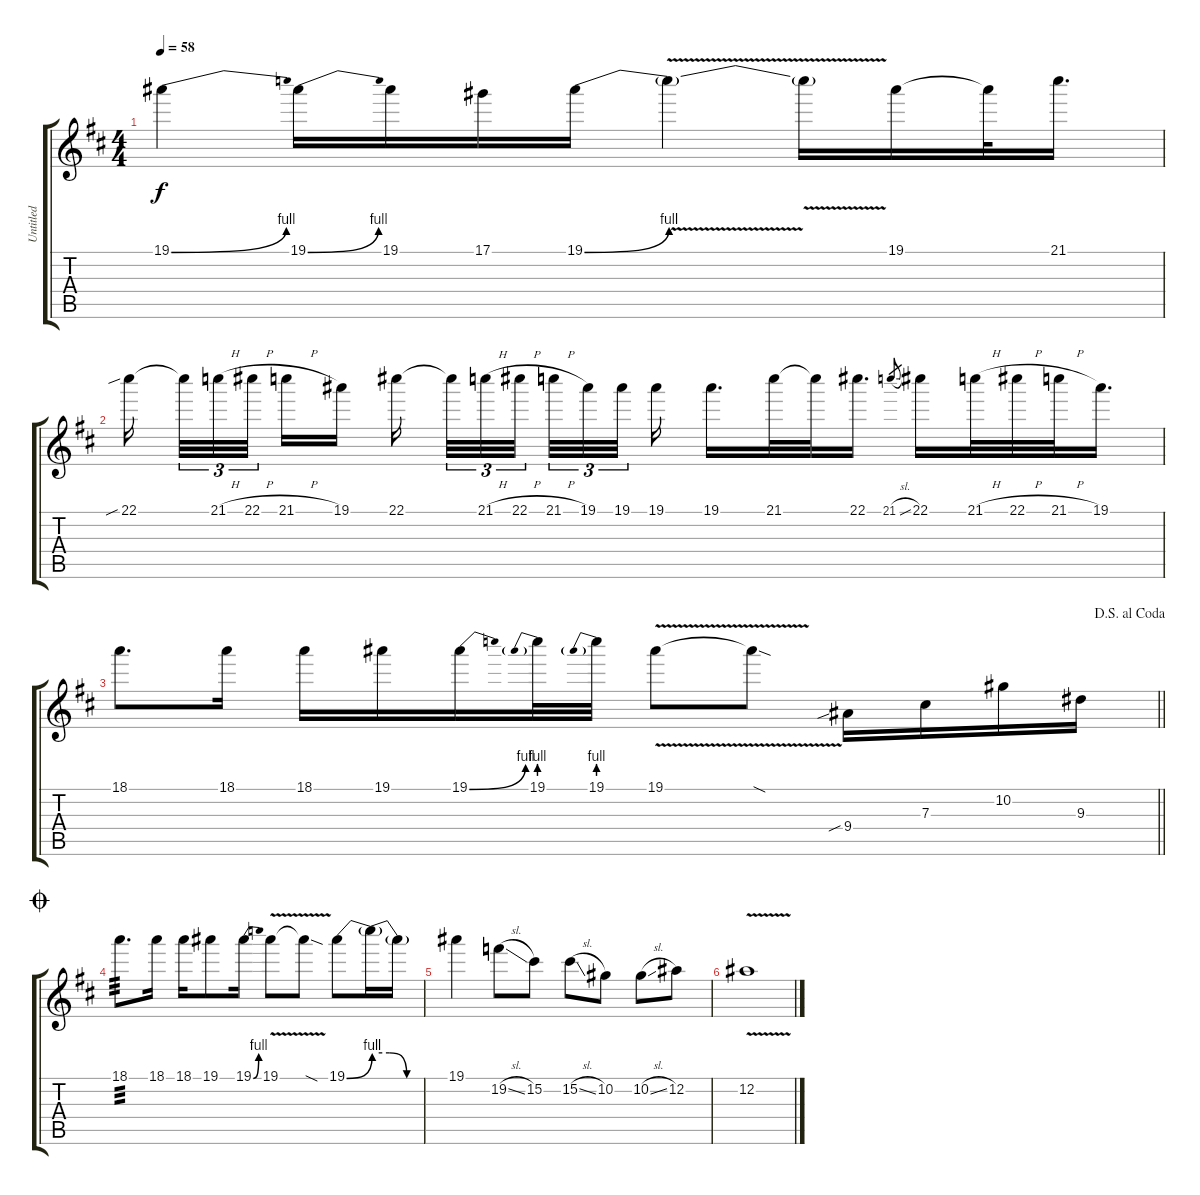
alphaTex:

\track ("Untitled" "Untitled") {instrument distortionguitar}
\staff {score tabs}
\tuning (Eb4 Bb3 Gb3 Db3 Ab2 Eb2) {hide}
\ts (4 4)
\tempo 58
\clef g2
\ks d
19.1{be (bend 0 0 60 4)}.4{dy f} 19.1{be (bend 0 0 60 4)}.16 19.1.16 17.1.16 19.1{be (bend 0 0 60 4)}.16 19.1{v t}.4 19.1{t}.16 19.1.16 19.1{t}.32 21.1.16{d} |
22.1{sib}.16{beam splitsecondary} 22.1{t}.32{tu (3 2)} 21.1{h}.32{tu (3 2)} 22.1{h}.32{tu (3 2) beam splitsecondary} 21.1{h}.16 19.1.16 22.1.16{beam splitsecondary} 22.1{t}.32{tu (3 2)} 21.1{h}.32{tu (3 2)} 22.1{h}.32{tu (3 2) beam splitsecondary} 21.1{h}.32{tu (3 2)} 19.1.32{tu (3 2)} 19.1.32{tu (3 2) beam splitsecondary} 19.1.16 19.1.16{d} 21.1.32 21.1{t}.32 22.1.16{d} 21.1{sl}.8{gr} 22.1.16 21.1{h}.32 22.1{h}.32 21.1{h}.32 19.1.16{d} |
\jump dalsegnoalcoda
\barLineRight lightlight
18.1.8{d} 18.1.16 18.1.16 19.1.16 19.1{be (bend 0 0 60 4)}.16 19.1{be (prebend 0 4 60 4)}.32 19.1{be (prebend 0 4 60 4)}.32 19.1{v}.8 19.1{sod t}.8 9.4{sib}.16 7.3.16 10.2.16 9.3.16 |
\jump coda
18.1.8{d tp 3} 18.1.16 18.1.16 19.1.8 19.1{be (bend 0 0 60 4)}.16 19.1{v}.8 19.1{sod t}.8 19.1{be (bend 0 0 60 4)}.8 19.1{be (custom 0 4 20 4 40 0 60 0) t}.16 19.1{t}.16 |
19.1.4 19.2{sl}.8 15.2.8 15.2{sl}.8 10.2.8 10.2{sl}.8 12.2.8 |
12.2{v}.1
